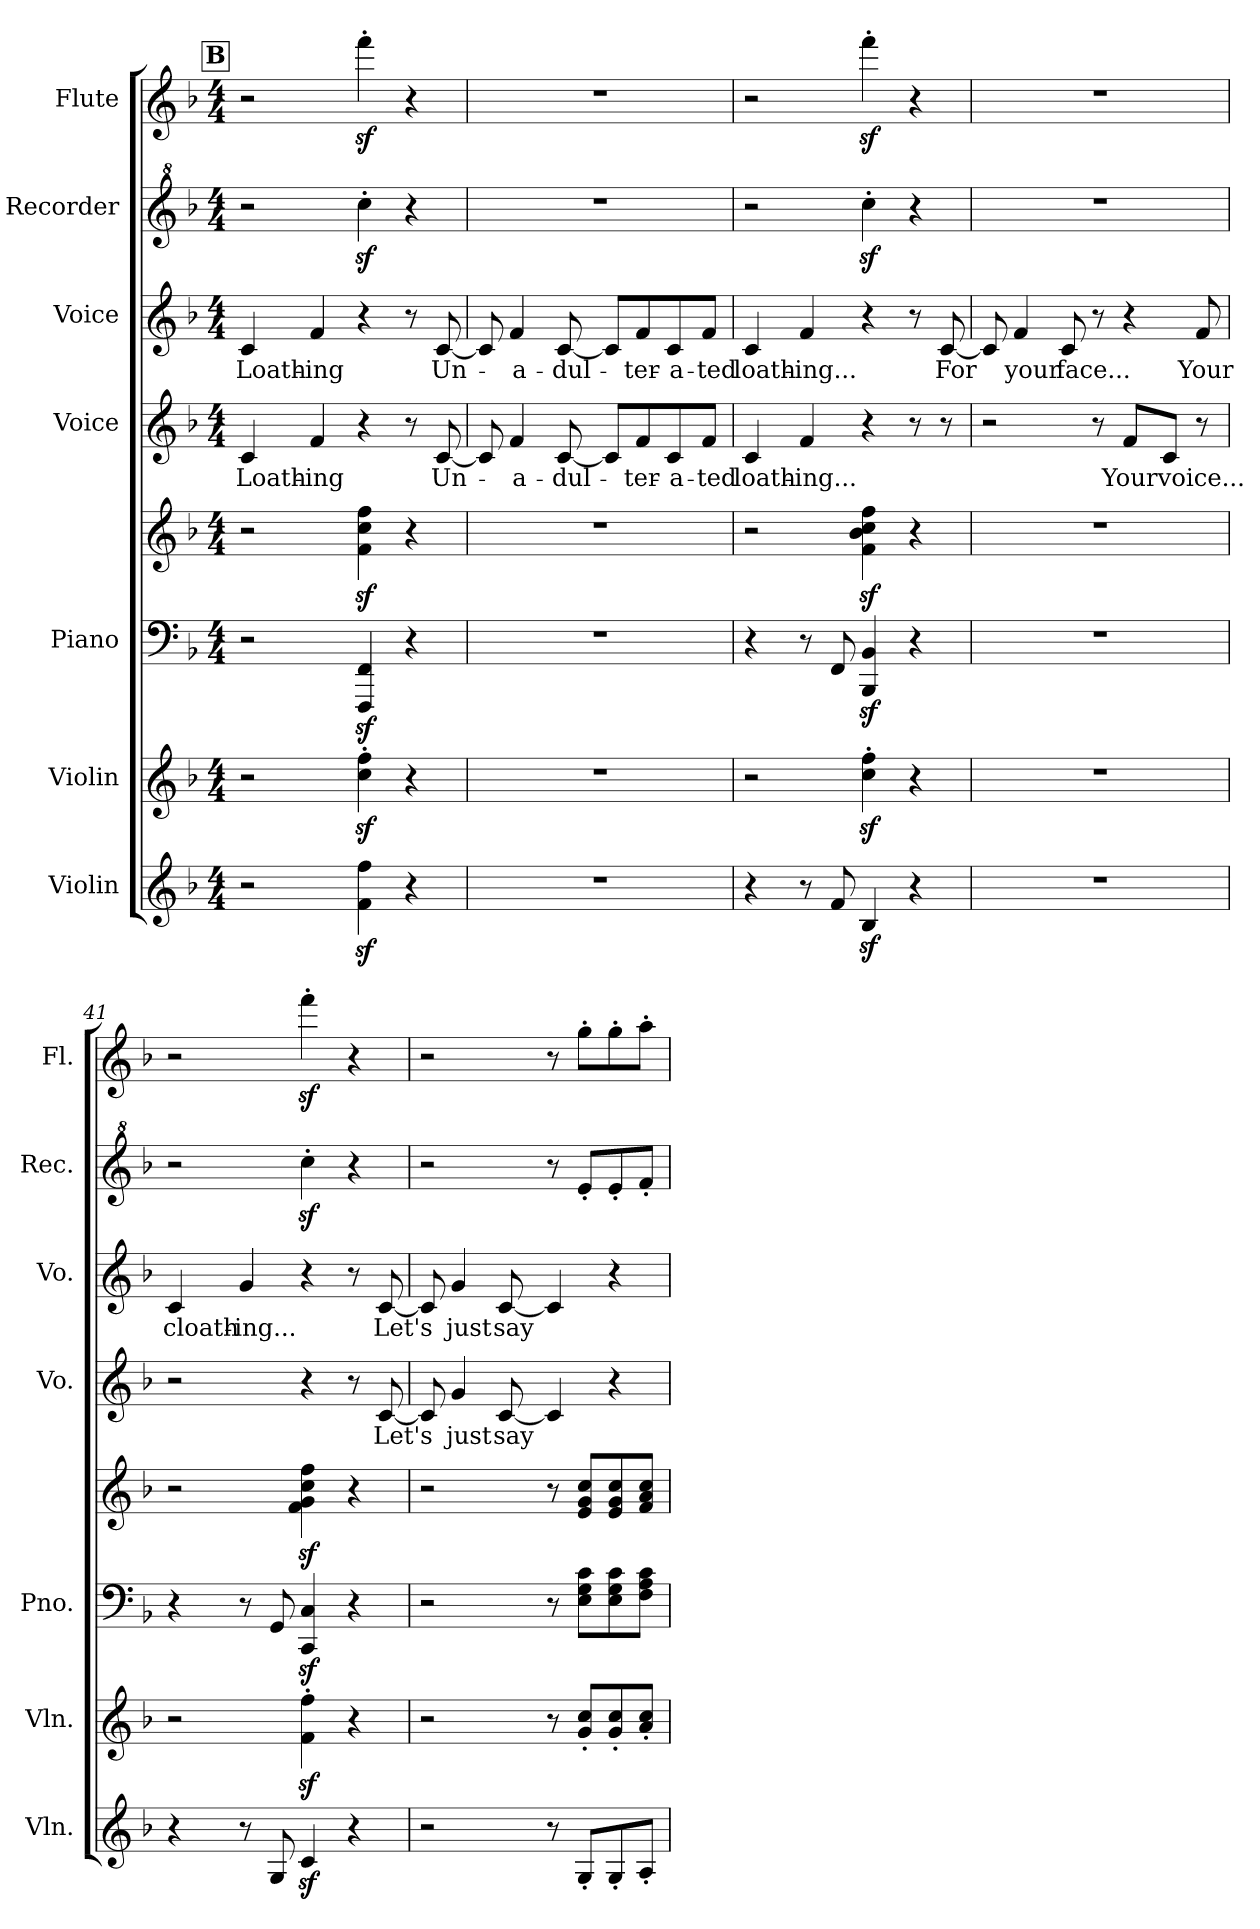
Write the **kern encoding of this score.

**kern	**kern	**kern	**kern	**kern	**text	**kern	**text	**kern	**kern
*part7	*part6	*part5	*part5	*part4	*part4	*part3	*part3	*part2	*part1
*staff8	*staff7	*staff6	*staff5	*staff4	*staff4	*staff3	*staff3	*staff2	*staff1
*I"Violin	*I"Violin	*I"Piano	*	*I"Voice	*	*I"Voice	*	*I"Recorder	*I"Flute
*I'Vln.	*I'Vln.	*I'Pno.	*	*I'Vo.	*	*I'Vo.	*	*I'Rec.	*I'Fl.
*clefG2	*clefG2	*clefF4	*clefG2	*clefG2	*	*clefG2	*	*clefG^2	*clefG2
*k[b-]	*k[b-]	*k[b-]	*k[b-]	*k[b-]	*	*k[b-]	*	*k[b-]	*k[b-]
*M4/4	*M4/4	*M4/4	*M4/4	*M4/4	*	*M4/4	*	*M4/4	*M4/4
!!LO:REH:place=s1:a:B:fs=14:t=B
=37	=37	=37	=37	=37	=37	=37	=37	=37	=37
2r	2r	2r	2r	4c/	Loath-	4c/	Loath-	2r	2r
.	.	.	.	4f/	-ing	4f/	-ing	.	.
4f\z< 4ff\z<	4cc\z<' 4ff\z<'	4FFF/z< 4FF/z<	4f\z< 4cc\z< 4ff\z<	4r	.	4r	.	4cccz<'\	4fffz<'\
4r	4r	4r	4r	8r	.	8r	.	4r	4r
.	.	.	.	[8c/	Un-	[8c/	Un-	.	.
!!LO:PB:g=z
=38	=38	=38	=38	=38	=38	=38	=38	=38	=38
1r	1r	1r	1r	8c/]	.	8c/]	.	1r	1r
.	.	.	.	4f/	-a-	4f/	-a-	.	.
.	.	.	.	[8c/	-dul-	[8c/	-dul-	.	.
.	.	.	.	8c/L]	.	8c/L]	.	.	.
.	.	.	.	8f/	-ter-	8f/	-ter-	.	.
.	.	.	.	8c/	-a-	8c/	-a-	.	.
.	.	.	.	8f/J	-ted	8f/J	-ted	.	.
=39	=39	=39	=39	=39	=39	=39	=39	=39	=39
4r	2r	4r	2r	4c/	loath-	4c/	loath-	2r	2r
8r	.	8r	.	4f/	-ing...	4f/	-ing...	.	.
8f/	.	8FF/	.	.	.	.	.	.	.
4B-z</	4cc\z<' 4ff\z<'	4BBB-/z< 4BB-/z<	4f\z< 4b-\z< 4cc\z< 4ff\z<	4r	.	4r	.	4cccz<'\	4fffz<'\
4r	4r	4r	4r	8r	.	8r	.	4r	4r
.	.	.	.	8r	.	[8c/	For	.	.
=40	=40	=40	=40	=40	=40	=40	=40	=40	=40
1r	1r	1r	1r	2r	.	8c/]	.	1r	1r
.	.	.	.	.	.	4f/	your	.	.
.	.	.	.	.	.	8c/	face...	.	.
.	.	.	.	8r	.	8r	.	.	.
.	.	.	.	8f/L	Your	4r	.	.	.
.	.	.	.	8c/J	voice...	.	.	.	.
.	.	.	.	8r	.	8f/	Your	.	.
!!LO:PB:g=z
=41	=41	=41	=41	=41	=41	=41	=41	=41	=41
4r	2r	4r	2r	2r	.	4c/	cloath-	2r	2r
8r	.	8r	.	.	.	4g/	-ing...	.	.
8G/	.	8GG/	.	.	.	.	.	.	.
4cz</	4f\z<' 4ff\z<'	4CC/z< 4C/z<	4f\z< 4g\z< 4cc\z< 4ff\z<	4r	.	4r	.	4cccz<'\	4fffz<'\
4r	4r	4r	4r	8r	.	8r	.	4r	4r
.	.	.	.	[8c/	Let's	[8c/	Let's	.	.
=42	=42	=42	=42	=42	=42	=42	=42	=42	=42
2r	2r	2r	2r	8c/]	.	8c/]	.	2r	2r
.	.	.	.	4g/	just	4g/	just	.	.
.	.	.	.	[8c/	-say	[8c/	-say	.	.
8r	8r	8r	8r	4c/]	.	4c/]	.	8r	8r
8G'/L	8g/' 8cc/'L	8E\ 8G\ 8c\L	8e/ 8g/ 8cc/L	.	.	.	.	8ee'/L	8gg'\L
8G'/	8g/' 8cc/'	8E\ 8G\ 8c\	8e/ 8g/ 8cc/	4r	.	4r	.	8ee'/	8gg'\
8A'/J	8a/' 8cc/'J	8F\ 8A\ 8c\J	8f/ 8a/ 8cc/J	.	.	.	.	8ff'/J	8aa'\J
=	=	=	=	=	=	=	=	=	=
*-	*-	*-	*-	*-	*-	*-	*-	*-	*-
